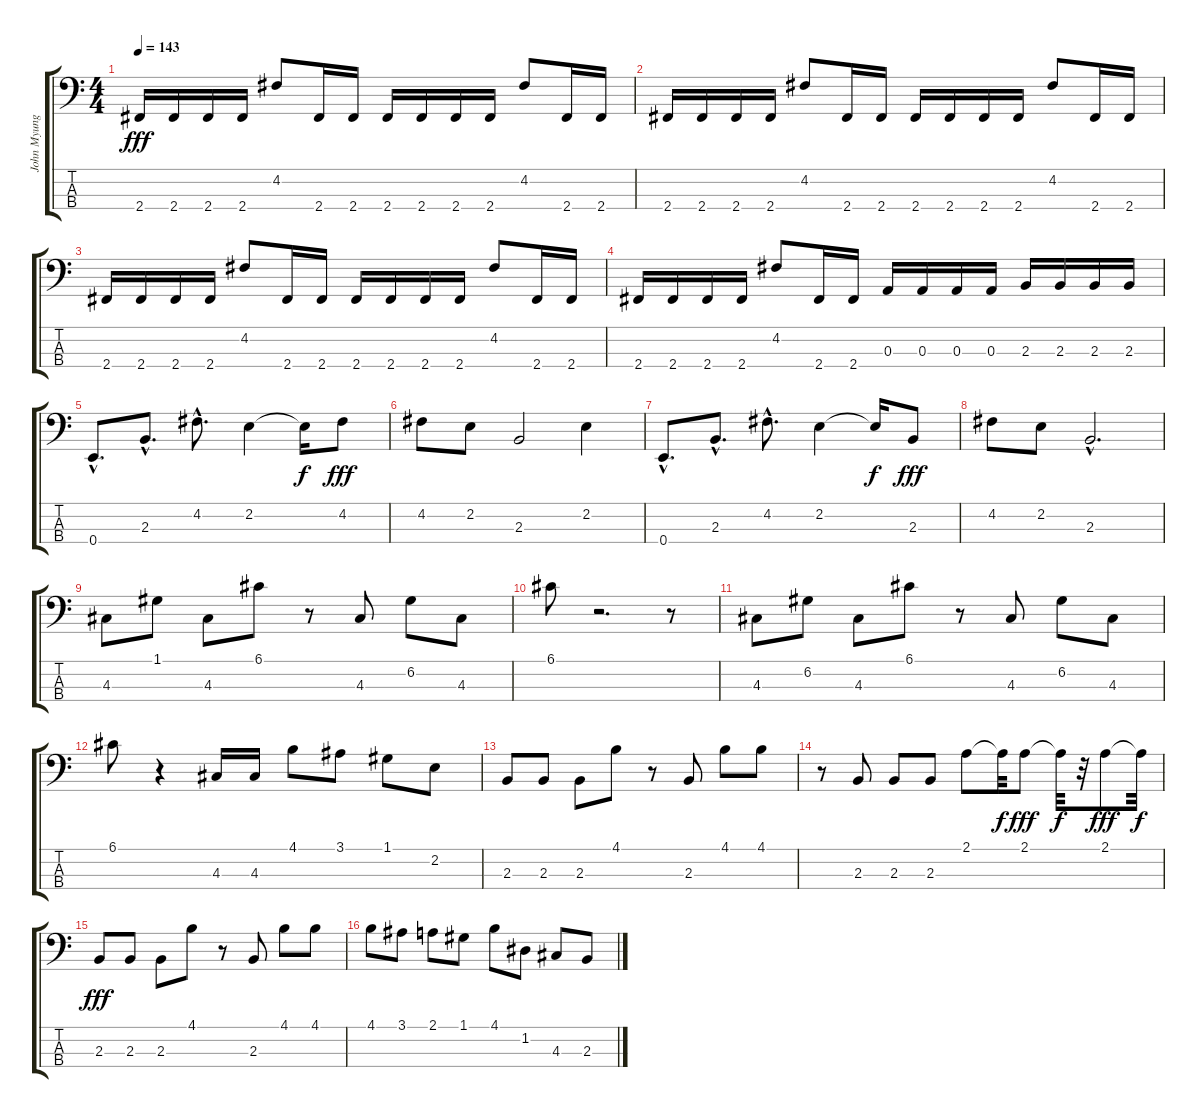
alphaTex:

\track ("John Myung (Bass)" "John Myung") {instrument electricbassfinger}
\staff {score tabs}
\tuning (G2 D2 A1 E1) {hide}
\ts (4 4)
\tempo 143
\clef f4
\ks c
2.4.16{dy fff} 2.4.16 2.4.16 2.4.16 4.2.8 2.4.16 2.4.16 2.4.16 2.4.16 2.4.16 2.4.16 4.2.8 2.4.16 2.4.16 |
2.4.16 2.4.16 2.4.16 2.4.16 4.2.8 2.4.16 2.4.16 2.4.16 2.4.16 2.4.16 2.4.16 4.2.8 2.4.16 2.4.16 |
2.4.16 2.4.16 2.4.16 2.4.16 4.2.8 2.4.16 2.4.16 2.4.16 2.4.16 2.4.16 2.4.16 4.2.8 2.4.16 2.4.16 |
2.4.16 2.4.16 2.4.16 2.4.16 4.2.8 2.4.16 2.4.16 0.3.16 0.3.16 0.3.16 0.3.16 2.3.16 2.3.16 2.3.16 2.3.16 |
0.4{hac}.8{d} 2.3{hac}.8{d} 4.2{hac}.8{d} 2.2.4 2.2{t}.16{dy f} 4.2.8{dy fff} |
4.2.8 2.2.8 2.3.2 2.2.4 |
0.4{hac}.8{d} 2.3{hac}.8{d} 4.2{hac}.8{d} 2.2.4 2.2{t}.16{dy f} 2.3.8{dy fff} |
4.2.8 2.2.8 2.3{hac}.2{d} |
4.3.8 1.1.8 4.3.8 6.1.8 r.8 4.3.8 6.2.8 4.3.8 |
6.1.8 r.2{d} r.8 |
4.3.8 6.2.8 4.3.8 6.1.8 r.8 4.3.8 6.2.8 4.3.8 |
6.1.8 r.4 4.3.16 4.3.16 4.1.8 3.1.8 1.1.8 2.2.8 |
2.3.8 2.3.8 2.3.8 4.1.8 r.8 2.3.8 4.1.8 4.1.8 |
r.8 2.3.8 2.3.8 2.3.8 2.1.8 2.1{t}.32{dy f} 2.1.8{dy fff} 2.1{t}.32{dy f} r.32 2.1.8{dy fff} 2.1{t}.32{dy f} |
2.3.8{dy fff} 2.3.8 2.3.8 4.1.8 r.8 2.3.8 4.1.8 4.1.8 |
4.1.8 3.1.8 2.1.8 1.1.8 4.1.8 1.2.8 4.3.8 2.3.8
